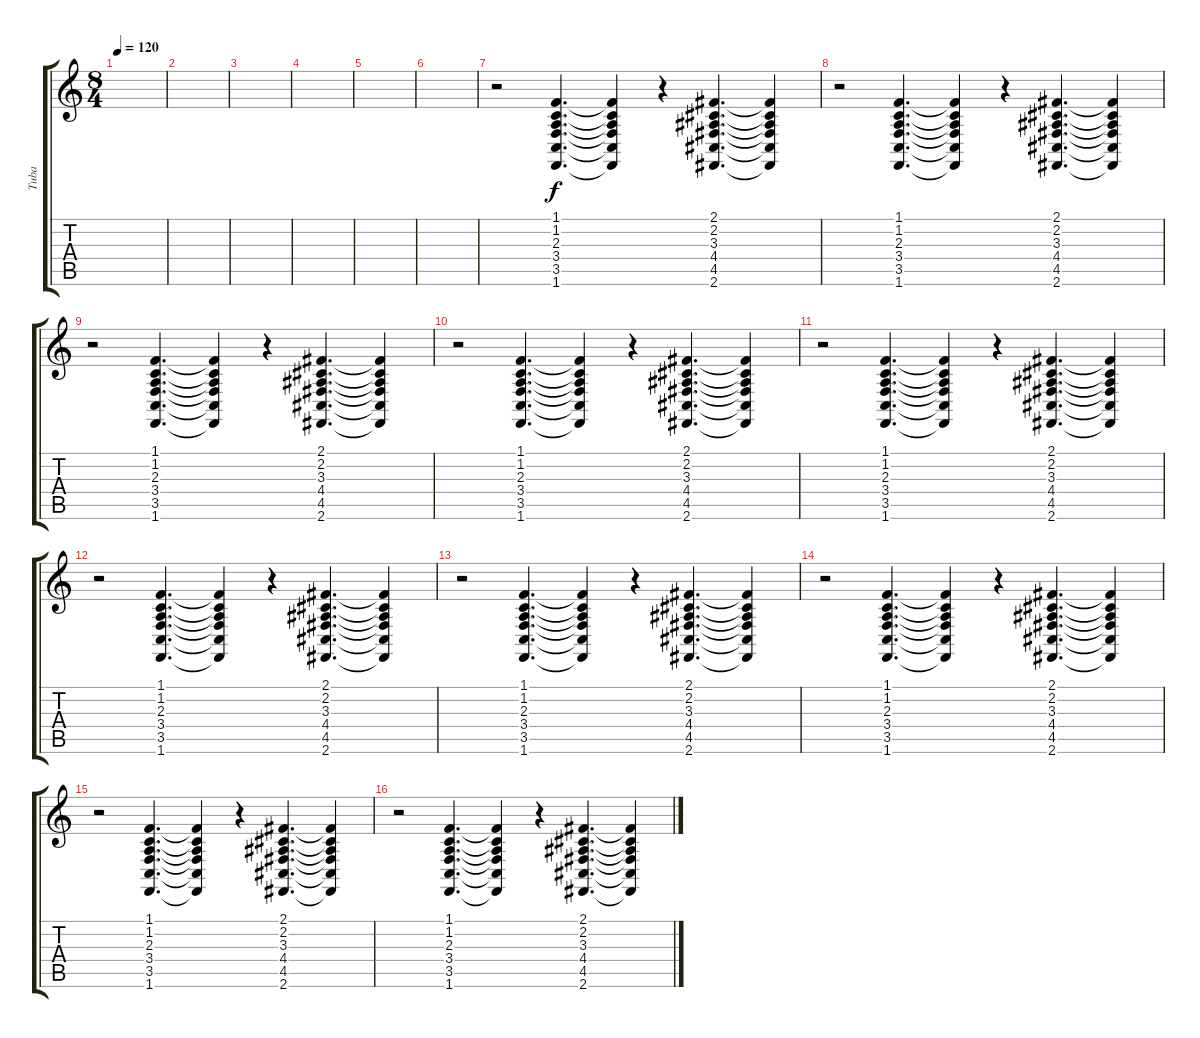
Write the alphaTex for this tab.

\track ("Tuba" "Tuba") {instrument tuba}
\staff {score tabs}
\tuning (E4 B3 G3 D3 A2 E2) {hide}
\ts (8 4)
\tempo 120
\clef g2
\ks c
|
|
|
|
|
|
r.2 (1.1 1.2 2.3 3.4 3.5 1.6).4{d} (1.1{t} 1.2{t} 2.3{t} 3.4{t} 3.5{t} 1.6{t}).4 r.4 (2.1 2.2 3.3 4.4 4.5 2.6).4{d} (2.1{t} 2.2{t} 3.3{t} 4.4{t} 4.5{t} 2.6{t}).4 |
r.2 (1.1 1.2 2.3 3.4 3.5 1.6).4{d} (1.1{t} 1.2{t} 2.3{t} 3.4{t} 3.5{t} 1.6{t}).4 r.4 (2.1 2.2 3.3 4.4 4.5 2.6).4{d} (2.1{t} 2.2{t} 3.3{t} 4.4{t} 4.5{t} 2.6{t}).4 |
r.2 (1.1 1.2 2.3 3.4 3.5 1.6).4{d} (1.1{t} 1.2{t} 2.3{t} 3.4{t} 3.5{t} 1.6{t}).4 r.4 (2.1 2.2 3.3 4.4 4.5 2.6).4{d} (2.1{t} 2.2{t} 3.3{t} 4.4{t} 4.5{t} 2.6{t}).4 |
r.2 (1.1 1.2 2.3 3.4 3.5 1.6).4{d} (1.1{t} 1.2{t} 2.3{t} 3.4{t} 3.5{t} 1.6{t}).4 r.4 (2.1 2.2 3.3 4.4 4.5 2.6).4{d} (2.1{t} 2.2{t} 3.3{t} 4.4{t} 4.5{t} 2.6{t}).4 |
r.2 (1.1 1.2 2.3 3.4 3.5 1.6).4{d} (1.1{t} 1.2{t} 2.3{t} 3.4{t} 3.5{t} 1.6{t}).4 r.4 (2.1 2.2 3.3 4.4 4.5 2.6).4{d} (2.1{t} 2.2{t} 3.3{t} 4.4{t} 4.5{t} 2.6{t}).4 |
r.2 (1.1 1.2 2.3 3.4 3.5 1.6).4{d} (1.1{t} 1.2{t} 2.3{t} 3.4{t} 3.5{t} 1.6{t}).4 r.4 (2.1 2.2 3.3 4.4 4.5 2.6).4{d} (2.1{t} 2.2{t} 3.3{t} 4.4{t} 4.5{t} 2.6{t}).4 |
r.2 (1.1 1.2 2.3 3.4 3.5 1.6).4{d} (1.1{t} 1.2{t} 2.3{t} 3.4{t} 3.5{t} 1.6{t}).4 r.4 (2.1 2.2 3.3 4.4 4.5 2.6).4{d} (2.1{t} 2.2{t} 3.3{t} 4.4{t} 4.5{t} 2.6{t}).4 |
r.2 (1.1 1.2 2.3 3.4 3.5 1.6).4{d} (1.1{t} 1.2{t} 2.3{t} 3.4{t} 3.5{t} 1.6{t}).4 r.4 (2.1 2.2 3.3 4.4 4.5 2.6).4{d} (2.1{t} 2.2{t} 3.3{t} 4.4{t} 4.5{t} 2.6{t}).4 |
r.2 (1.1 1.2 2.3 3.4 3.5 1.6).4{d} (1.1{t} 1.2{t} 2.3{t} 3.4{t} 3.5{t} 1.6{t}).4 r.4 (2.1 2.2 3.3 4.4 4.5 2.6).4{d} (2.1{t} 2.2{t} 3.3{t} 4.4{t} 4.5{t} 2.6{t}).4 |
r.2 (1.1 1.2 2.3 3.4 3.5 1.6).4{d} (1.1{t} 1.2{t} 2.3{t} 3.4{t} 3.5{t} 1.6{t}).4 r.4 (2.1 2.2 3.3 4.4 4.5 2.6).4{d} (2.1{t} 2.2{t} 3.3{t} 4.4{t} 4.5{t} 2.6{t}).4
